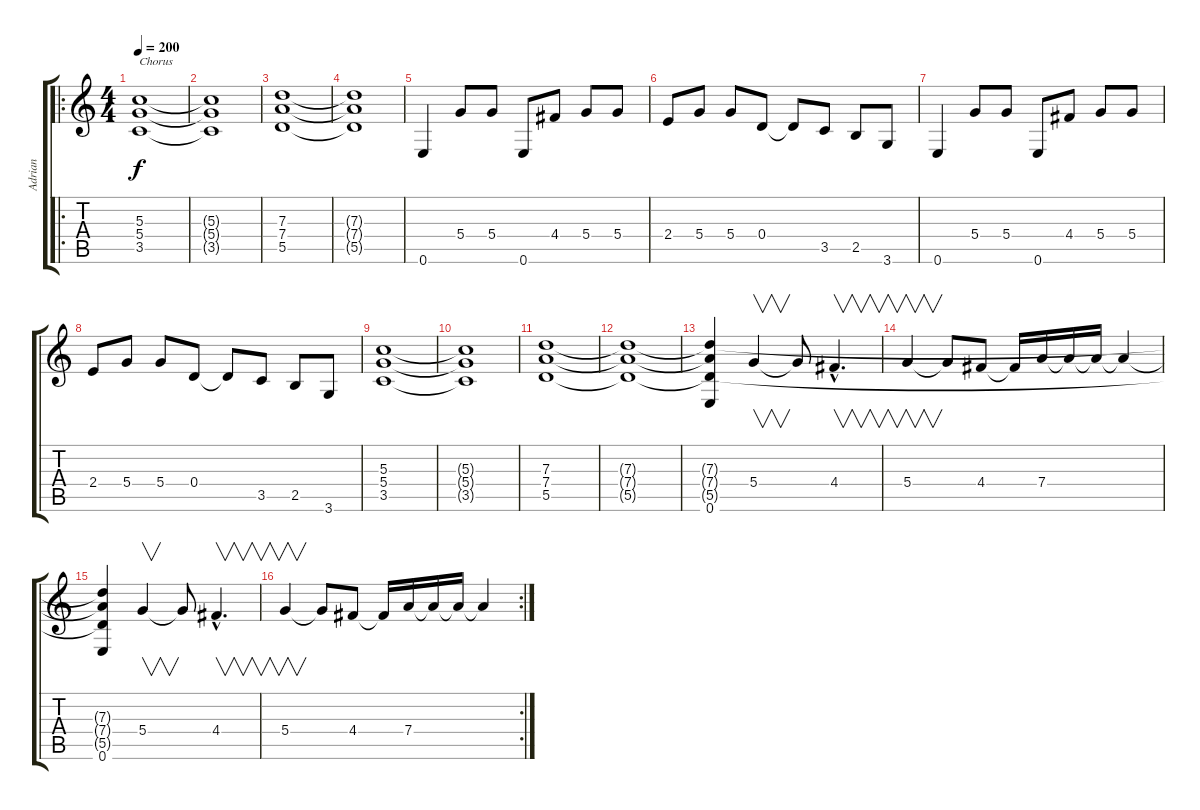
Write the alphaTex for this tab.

\track ("Adrian" "Adrian") {instrument distortionguitar}
\staff {score tabs}
\tuning (E4 B3 G3 D3 A2 E2) {hide}
\ro
\ts (4 4)
\tempo 200
\clef g2
\ks c
(5.3 5.4 3.5).1{txt "Chorus" dy f volume 10} |
(5.3{t} 5.4{t} 3.5{t}).1 |
(7.3 7.4 5.5).1 |
(7.3{t} 7.4{t} 5.5{t}).1 |
0.6.4 5.4.8 5.4.8 0.6.8 4.4.8 5.4.8 5.4.8 |
2.4.8 5.4.8 5.4.8 0.4.8 0.4{t}.8 3.5.8 2.5.8 3.6.8 |
0.6.4 5.4.8 5.4.8 0.6.8 4.4.8 5.4.8 5.4.8 |
2.4.8 5.4.8 5.4.8 0.4.8 0.4{t}.8 3.5.8 2.5.8 3.6.8 |
(5.3 5.4 3.5).1 |
(5.3{t} 5.4{t} 3.5{t}).1 |
(7.3 7.4 5.5).1 |
(7.3{t} 7.4{t} 5.5{t}).1 |
(7.3{t} 7.4{t} 5.5{t} 0.6).4 5.4.4{v} 5.4{t}.8 4.4{hac}.4{v d} |
5.4.4{v} 5.4{t}.8 4.4.8 4.4{t}.16 7.4.16 7.4{t}.16 7.4{t}.16 7.4{t}.4 |
(7.3{t} 7.4{t} 5.5{t} 0.6).4 5.4.4{v} 5.4{t}.8 4.4{hac}.4{v d} |
\rc 2
5.4.4{v} 5.4{t}.8 4.4.8 4.4{t}.16 7.4.16 7.4{t}.16 7.4{t}.16 7.4{t}.4
